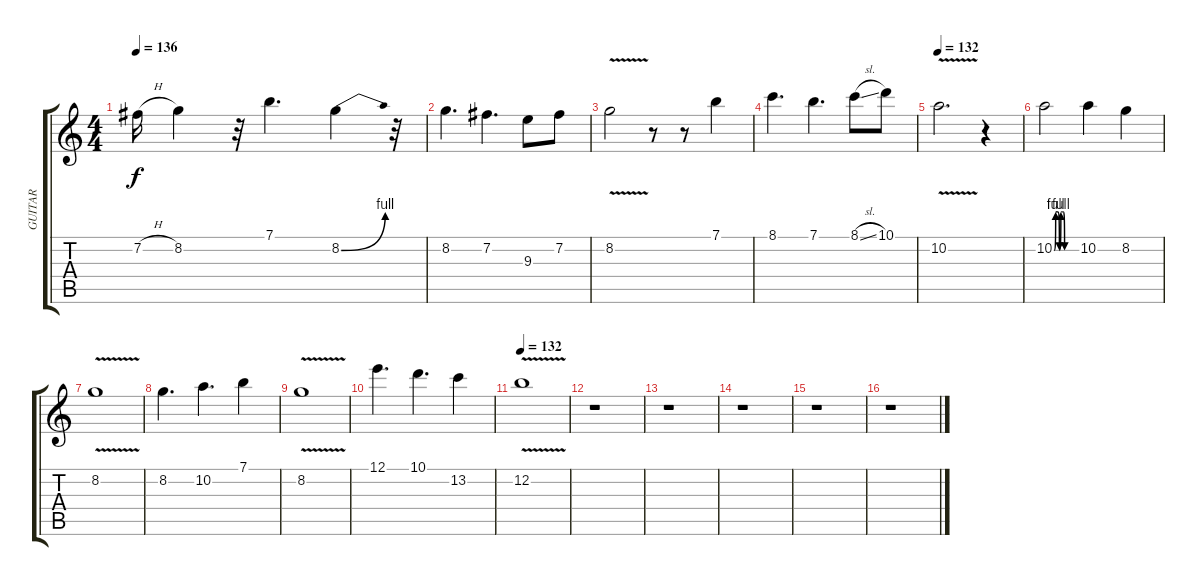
\track ("GUITAR" "GUITAR") {instrument overdrivenguitar}
\staff {score tabs}
\tuning (E4 B3 G3 D3 A2 E2) {hide}
\ts (4 4)
\tempo 136
\clef g2
\ks c
7.2{h}.16{dy f} 8.2.4 r.32 7.1.4{d} 8.2{be (bend 0 0 60 4)}.4 r.32 |
8.2.4{d} 7.2.4{d} 9.3.8 7.2.8 |
8.2{v}.2 r.8 r.8 7.1.4 |
8.1.4{d} 7.1.4{d} 8.1{sl}.8 10.1.8 |
\tempo 132
10.2{v}.2{d} r.4 |
10.2{be (custom 0 0 4 4 10 4 14 0 18 4 20 4 22 4 25 4 28 0 30 0 40 0 45 0 50 0 57 0 60 0)}.2 10.2.4 8.2.4 |
8.2{v}.1 |
8.2.4{d} 10.2.4{d} 7.1.4 |
8.2{v}.1 |
12.1.4{d} 10.1.4{d} 13.2.4 |
\tempo 132
12.2{v}.1 |
r.1 |
r.1 |
r.1 |
r.1 |
r.1
